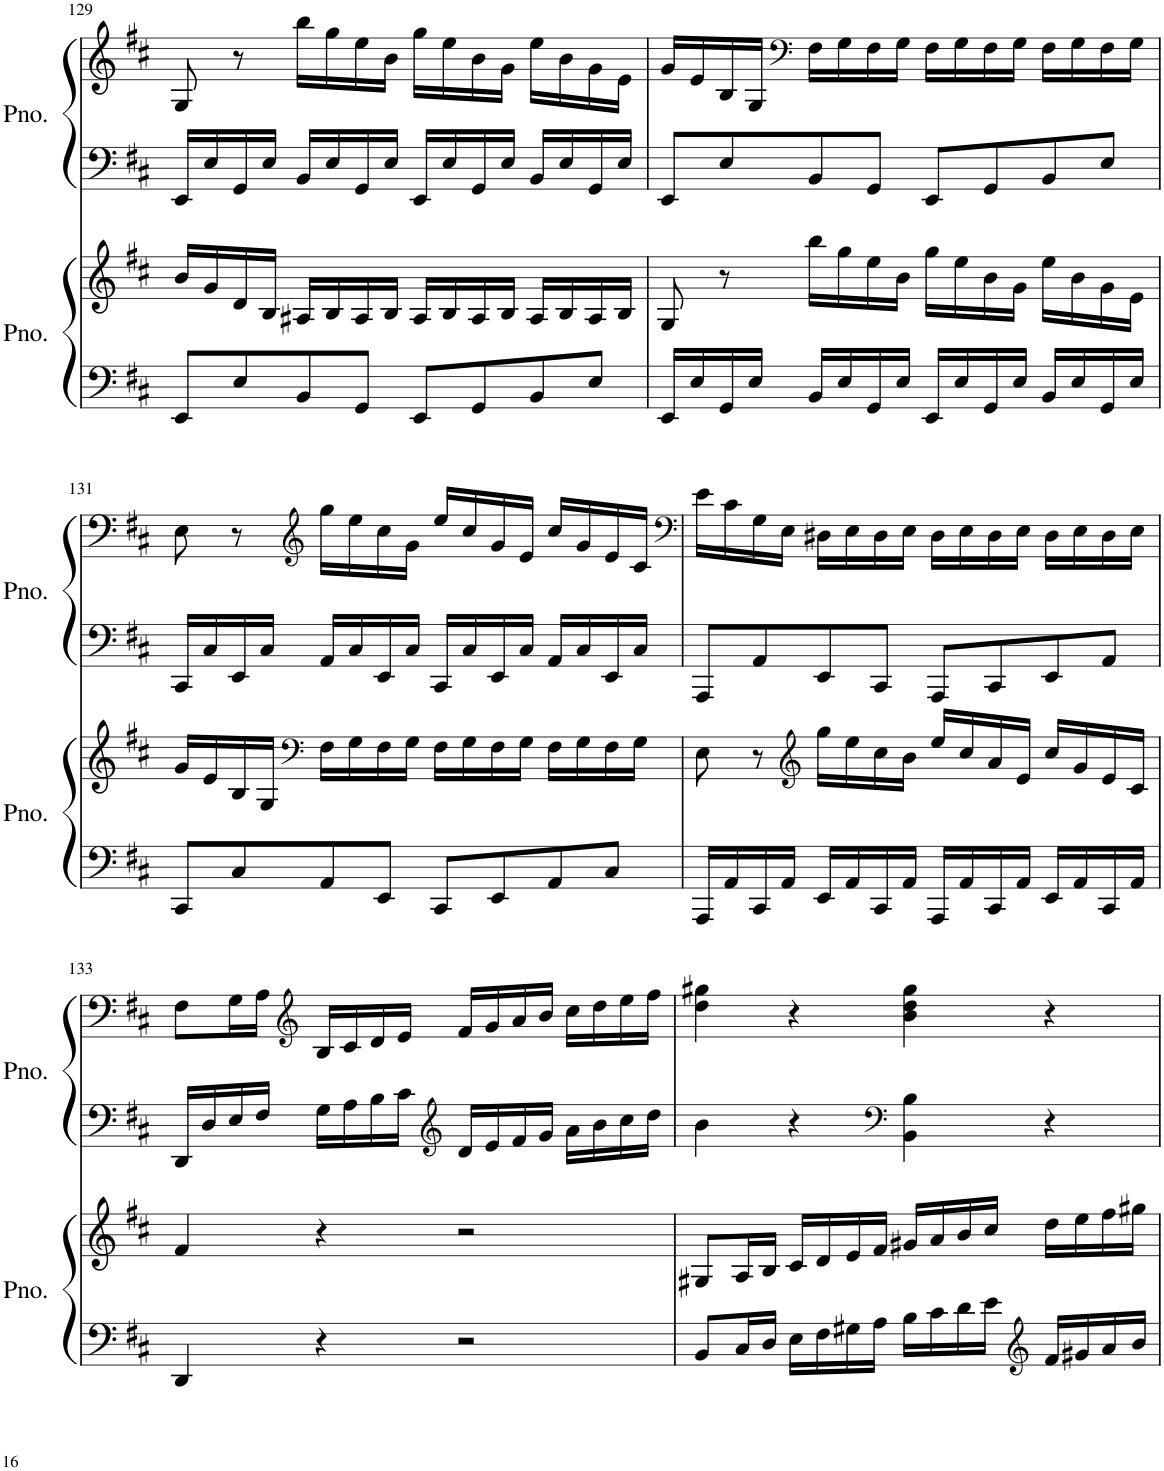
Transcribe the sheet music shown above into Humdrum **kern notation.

**kern	**kern	**kern	**kern
*part2	*part2	*part1	*part1
*staff4	*staff3	*staff2	*staff1
*I"Piano	*	*I"Piano	*
*I'Pno.	*	*I'Pno.	*
!!LO:PB:g=z
*clefF4	*clefG2	*clefF4	*clefG2
*k[f#c#]	*k[f#c#]	*k[f#c#]	*k[f#c#]
*M4/4	*M4/4	*M4/4	*M4/4
*met(c)	*met(c)	*met(c)	*met(c)
=129	=129	=129	=129
8EE/L	16b/LL	16EE/LL	8G/
.	16g/	16E/	.
8E/	16d/	16GG/	8r
.	16B/JJ	16E/JJ	.
8BB/	16A#X/LL	16BB/LL	16bb\LL
.	16B/	16E/	16gg\
8GG/J	16A#/	16GG/	16ee\
.	16B/JJ	16E/JJ	16b\JJ
8EE/L	16A#/LL	16EE/LL	16gg\LL
.	16B/	16E/	16ee\
8GG/	16A#/	16GG/	16b\
.	16B/JJ	16E/JJ	16g\JJ
8BB/	16A#/LL	16BB/LL	16ee\LL
.	16B/	16E/	16b\
8E/J	16A#/	16GG/	16g\
.	16B/JJ	16E/JJ	16e\JJ
=130	=130	=130	=130
16EE/LL	8G/	8EE/L	16g/LL
16E/	.	.	16e/
16GG/	8r	8E/	16B/
16E/JJ	.	.	16G/JJ
*	*	*	*clefF4
16BB/LL	16bb\LL	8BB/	16F#\LL
16E/	16gg\	.	16G\
16GG/	16ee\	8GG/J	16F#\
16E/JJ	16b\JJ	.	16G\JJ
16EE/LL	16gg\LL	8EE/L	16F#\LL
16E/	16ee\	.	16G\
16GG/	16b\	8GG/	16F#\
16E/JJ	16g\JJ	.	16G\JJ
16BB/LL	16ee\LL	8BB/	16F#\LL
16E/	16b\	.	16G\
16GG/	16g\	8E/J	16F#\
16E/JJ	16e\JJ	.	16G\JJ
!!LO:LB:g=z
=131	=131	=131	=131
8CC#/L	16g/LL	16CC#/LL	8E\
.	16e/	16C#/	.
8C#/	16B/	16EE/	8r
.	16G/JJ	16C#/JJ	.
*	*clefF4	*	*clefG2
8AA/	16F#\LL	16AA/LL	16gg\LL
.	16G\	16C#/	16ee\
8EE/J	16F#\	16EE/	16cc#\
.	16G\JJ	16C#/JJ	16g\JJ
8CC#/L	16F#\LL	16CC#/LL	16ee/LL
.	16G\	16C#/	16cc#/
8EE/	16F#\	16EE/	16g/
.	16G\JJ	16C#/JJ	16e/JJ
8AA/	16F#\LL	16AA/LL	16cc#/LL
.	16G\	16C#/	16g/
8C#/J	16F#\	16EE/	16e/
.	16G\JJ	16C#/JJ	16c#/JJ
=132	=132	=132	=132
*	*	*	*clefF4
16AAA/LL	8E\	8AAA/L	16e\LL
16AA/	.	.	16c#\
16CC#/	8r	8AA/	16G\
16AA/JJ	.	.	16E\JJ
*	*clefG2	*	*
16EE/LL	16gg\LL	8EE/	16D#X\LL
16AA/	16ee\	.	16E\
16CC#/	16cc#\	8CC#/J	16D#\
16AA/JJ	16b\JJ	.	16E\JJ
16AAA/LL	16ee/LL	8AAA/L	16D#\LL
16AA/	16cc#/	.	16E\
16CC#/	16a/	8CC#/	16D#\
16AA/JJ	16e/JJ	.	16E\JJ
16EE/LL	16cc#/LL	8EE/	16D#\LL
16AA/	16g/	.	16E\
16CC#/	16e/	8AA/J	16D#\
16AA/JJ	16c#/JJ	.	16E\JJ
!!LO:LB:g=z
=133	=133	=133	=133
4DD/	4f#/	16DD/LL	8F#\L
.	.	16D/	.
.	.	16E/	16G\L
.	.	16F#/JJ	16A\JJ
*	*	*	*clefG2
4r	4r	16G\LL	16B/LL
.	.	16A\	16c#/
.	.	16B\	16d/
.	.	16c#\JJ	16e/JJ
*	*	*clefG2	*
2r	2r	16d/LL	16f#/LL
.	.	16e/	16g/
.	.	16f#/	16a/
.	.	16g/JJ	16b/JJ
.	.	16a\LL	16cc#\LL
.	.	16b\	16dd\
.	.	16cc#\	16ee\
.	.	16dd\JJ	16ff#\JJ
=134	=134	=134	=134
8BB/L	8G#X/L	4b\	4dd\ 4gg#X\
16C#/L	16A/L	.	.
16D/JJ	16B/JJ	.	.
16E\LL	16c#/LL	4r	4r
16F#\	16d/	.	.
16G#X\	16e/	.	.
16A\JJ	16f#/JJ	.	.
*	*	*clefF4	*
16B\LL	16g#X/LL	4BB\ 4B\	4b\ 4dd\ 4gg#\
16c#\	16a/	.	.
16d\	16b/	.	.
16e\JJ	16cc#/JJ	.	.
*clefG2	*	*	*
16f#/LL	16dd\LL	4r	4r
16g#X/	16ee\	.	.
16a/	16ff#\	.	.
16b/JJ	16gg#X\JJ	.	.
=	=	=	=
*-	*-	*-	*-
